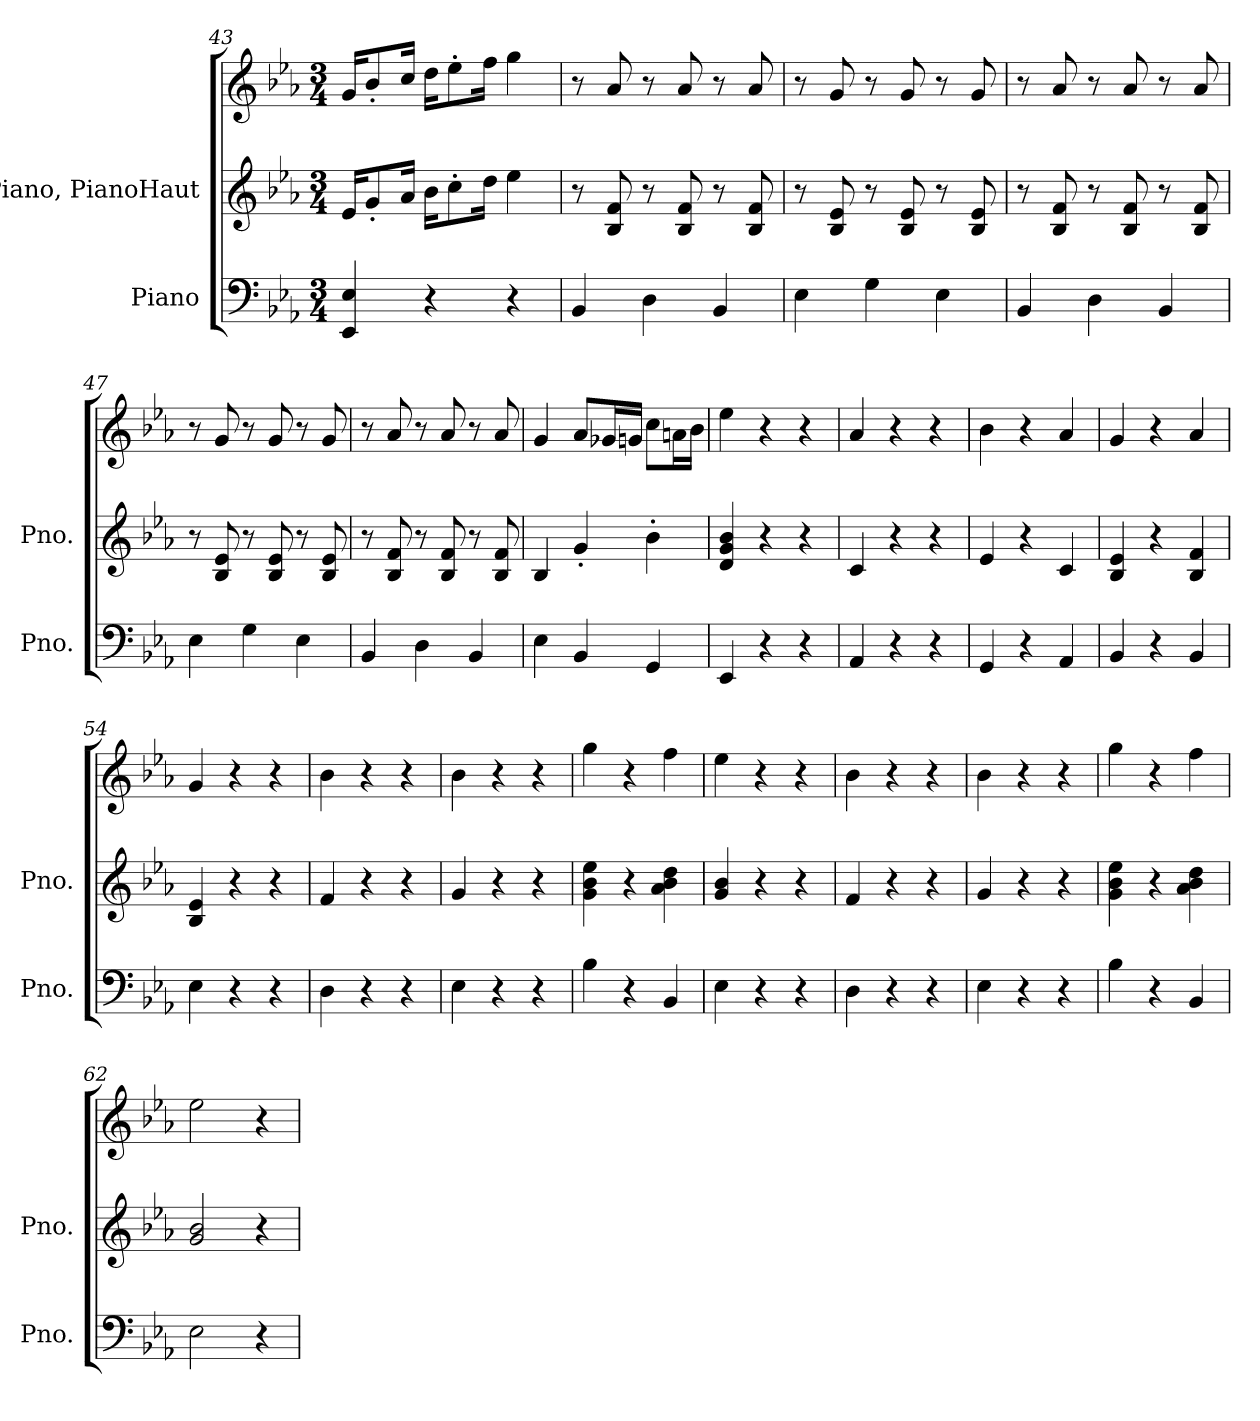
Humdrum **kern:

**kern	**kern	**kern
*part2	*part1	*part1
*staff3	*staff2	*staff1
*I"Piano	*I"Piano, PianoHaut	*
*I'Pno.	*I'Pno.	*
*clefF4	*clefG2	*clefG2
*k[b-e-a-]	*k[b-e-a-]	*k[b-e-a-]
*M3/4	*M3/4	*M3/4
=43	=43	=43
4EE-/ 4E-/	16e-/KL	16g/KL
.	8g'/	8b-'/
.	16a-/Jk	16cc/Jk
4r	16b-\KL	16dd\KL
.	8cc'\	8ee-'\
.	16dd\Jk	16ff\Jk
4r	4ee-\	4gg\
=44	=44	=44
4BB-/	8r	8r
.	8B-/ 8f/	8a-/
4D\	8r	8r
.	8B-/ 8f/	8a-/
4BB-/	8r	8r
.	8B-/ 8f/	8a-/
=45	=45	=45
4E-\	8r	8r
.	8B-/ 8e-/	8g/
4G\	8r	8r
.	8B-/ 8e-/	8g/
4E-\	8r	8r
.	8B-/ 8e-/	8g/
=46	=46	=46
4BB-/	8r	8r
.	8B-/ 8f/	8a-/
4D\	8r	8r
.	8B-/ 8f/	8a-/
4BB-/	8r	8r
.	8B-/ 8f/	8a-/
!!LO:LB:g=z
=47	=47	=47
4E-\	8r	8r
.	8B-/ 8e-/	8g/
4G\	8r	8r
.	8B-/ 8e-/	8g/
4E-\	8r	8r
.	8B-/ 8e-/	8g/
=48	=48	=48
4BB-/	8r	8r
.	8B-/ 8f/	8a-/
4D\	8r	8r
.	8B-/ 8f/	8a-/
4BB-/	8r	8r
.	8B-/ 8f/	8a-/
=49	=49	=49
4E-\	4B-/	4g/
4BB-/	4g'/	8a-/L
.	.	16g-X/L
.	.	16gn/JJ
4GG/	4b-'\	8cc\L
.	.	16an\L
.	.	16b-\JJ
=50	=50	=50
4EE-/	4d/ 4g/ 4b-/	4ee-\
4r	4r	4r
4r	4r	4r
=51	=51	=51
4AA-/	4c/	4a-/
4r	4r	4r
4r	4r	4r
=52	=52	=52
4GG/	4e-/	4b-\
4r	4r	4r
4AA-/	4c/	4a-/
=53	=53	=53
4BB-/	4B-/ 4e-/	4g/
4r	4r	4r
4BB-/	4B-/ 4f/	4a-/
!!LO:LB:g=z
=54	=54	=54
4E-\	4B-/ 4e-/	4g/
4r	4r	4r
4r	4r	4r
=55	=55	=55
4D\	4f/	4b-\
4r	4r	4r
4r	4r	4r
=56	=56	=56
4E-\	4g/	4b-\
4r	4r	4r
4r	4r	4r
=57	=57	=57
4B-\	4g\ 4b-\ 4ee-\	4gg\
4r	4r	4r
4BB-/	4a-\ 4b-\ 4dd\	4ff\
=58	=58	=58
4E-\	4g/ 4b-/	4ee-\
4r	4r	4r
4r	4r	4r
=59	=59	=59
4D\	4f/	4b-\
4r	4r	4r
4r	4r	4r
=60	=60	=60
4E-\	4g/	4b-\
4r	4r	4r
4r	4r	4r
=61	=61	=61
4B-\	4g\ 4b-\ 4ee-\	4gg\
4r	4r	4r
4BB-/	4a-\ 4b-\ 4dd\	4ff\
=62	=62	=62
2E-\	2g/ 2b-/	2ee-\
4r	4r	4r
=	=	=
*-	*-	*-
